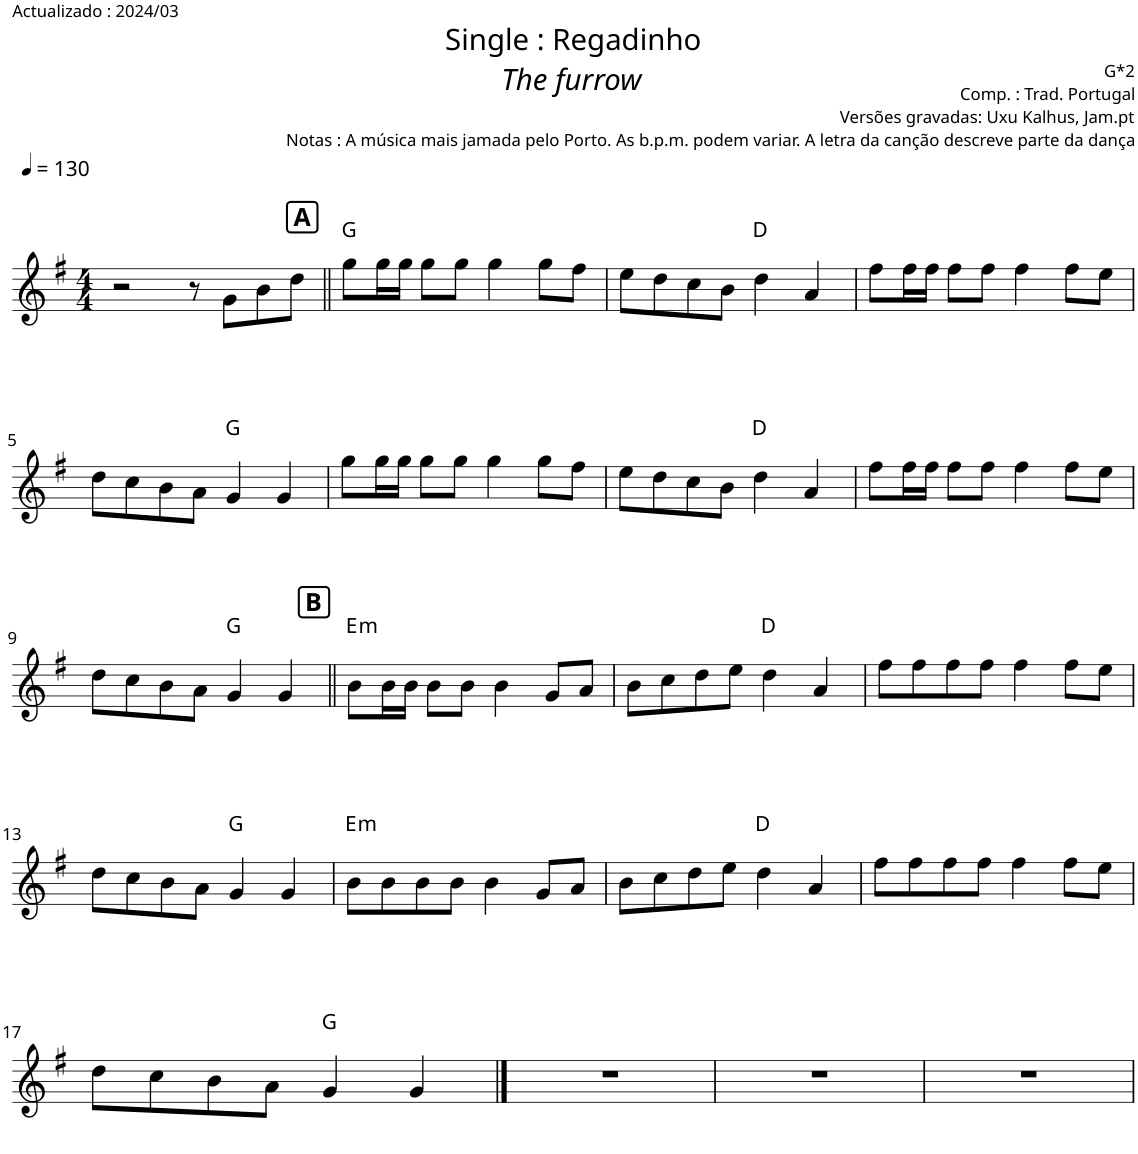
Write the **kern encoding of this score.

**kern	**harte
*part1	*part1
*staff1	*
*I"Piano	*
*I'Pno.	*
*clefG2	*
*k[f#]	*
*M4/4	*
*MM130	*
=1	=1
2r	.
8r	.
8g\L	.
8b\	.
8dd\J	.
!!LO:REH:place=s1:a:B:cj:fs=12:t=A
=2||	=2||
8gg\L	G:maj
16gg\L	.
16gg\JJ	.
8gg\L	.
8gg\J	.
4gg\	.
8gg\L	.
8ff#\J	.
=3	=3
8ee\L	.
8dd\	.
8cc\	.
8b\J	.
4dd\	D:maj
4a/	.
=4	=4
8ff#\L	.
16ff#\L	.
16ff#\JJ	.
8ff#\L	.
8ff#\J	.
4ff#\	.
8ff#\L	.
8ee\J	.
!!LO:LB:g=z
=5	=5
8dd\L	.
8cc\	.
8b\	.
8a\J	.
4g/	G:maj
4g/	.
=6	=6
8gg\L	.
16gg\L	.
16gg\JJ	.
8gg\L	.
8gg\J	.
4gg\	.
8gg\L	.
8ff#\J	.
=7	=7
8ee\L	.
8dd\	.
8cc\	.
8b\J	.
4dd\	D:maj
4a/	.
=8	=8
8ff#\L	.
16ff#\L	.
16ff#\JJ	.
8ff#\L	.
8ff#\J	.
4ff#\	.
8ff#\L	.
8ee\J	.
!!LO:LB:g=z
=9	=9
8dd\L	.
8cc\	.
8b\	.
8a\J	.
4g/	G:maj
4g/	.
!!LO:REH:place=s1:a:B:cj:fs=12:t=B
=10||	=10||
!	!LO:H:kt=m
8b\L	E:min
16b\L	.
16b\JJ	.
8b\L	.
8b\J	.
4b\	.
8g/L	.
8a/J	.
=11	=11
8b\L	.
8cc\	.
8dd\	.
8ee\J	.
4dd\	D:maj
4a/	.
=12	=12
8ff#\L	.
8ff#\	.
8ff#\	.
8ff#\J	.
4ff#\	.
8ff#\L	.
8ee\J	.
!!LO:LB:g=z
=13	=13
8dd\L	.
8cc\	.
8b\	.
8a\J	.
4g/	G:maj
4g/	.
=14	=14
!	!LO:H:kt=m
8b\L	E:min
8b\	.
8b\	.
8b\J	.
4b\	.
8g/L	.
8a/J	.
=15	=15
8b\L	.
8cc\	.
8dd\	.
8ee\J	.
4dd\	D:maj
4a/	.
=16	=16
8ff#\L	.
8ff#\	.
8ff#\	.
8ff#\J	.
4ff#\	.
8ff#\L	.
8ee\J	.
!!LO:LB:g=z
=17	=17
8dd\L	.
8cc\	.
8b\	.
8a\J	.
4g/	G:maj
4g/	.
==18	==18
1r	.
=19	=19
1r	.
=20	=20
1r	.
=	=
*-	*-
